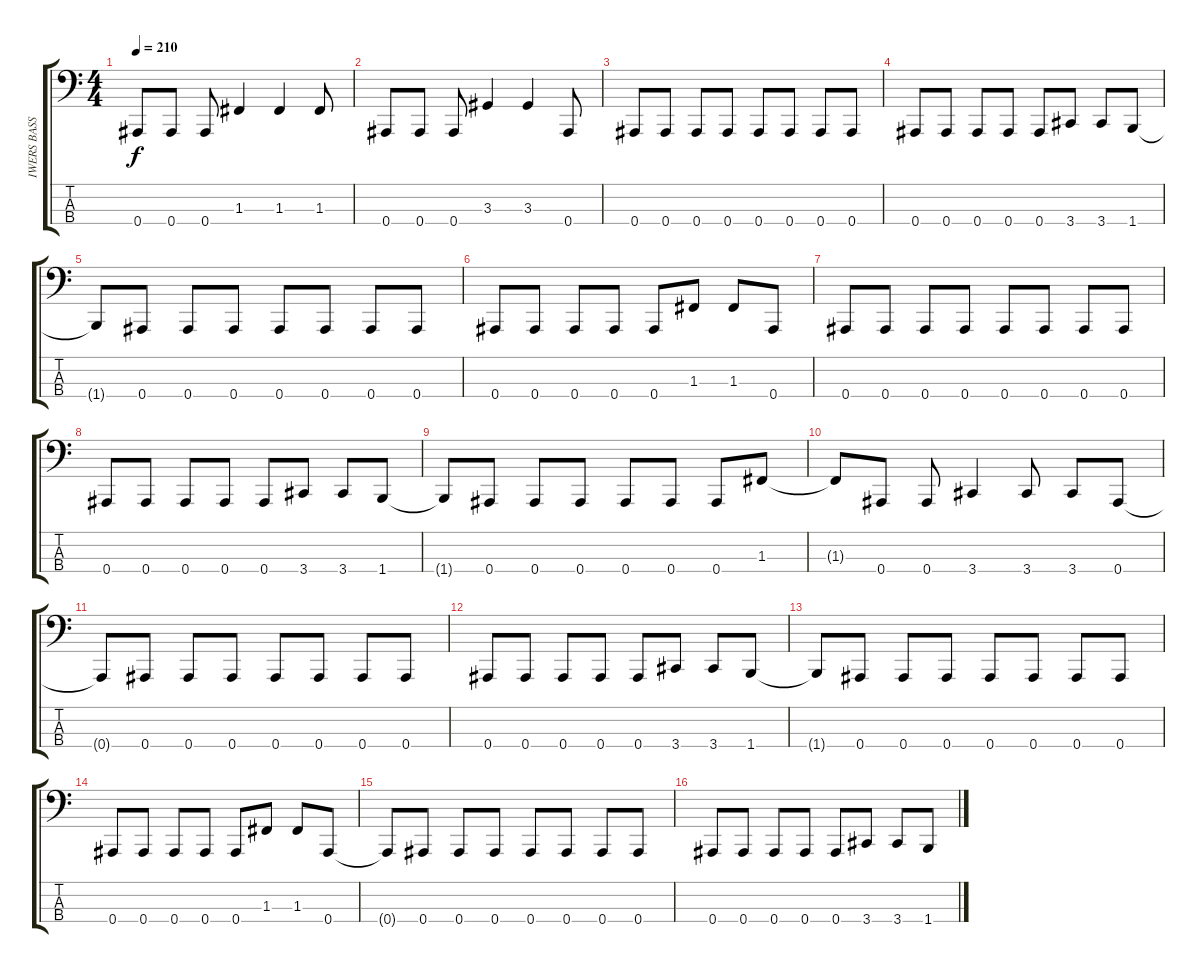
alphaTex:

\track ("IWERS BASS" "IWERS BASS") {instrument electricbassfinger}
\staff {score tabs}
\tuning (Eb2 Bb1 F1 Bb0) {hide}
\ts (4 4)
\tempo 210
\clef f4
\ks c
0.4.8{dy f} 0.4.8 0.4.8 1.3.4 1.3.4 1.3.8 |
0.4.8 0.4.8 0.4.8 3.3.4 3.3.4 0.4.8 |
0.4.8 0.4.8 0.4.8 0.4.8 0.4.8 0.4.8 0.4.8 0.4.8 |
0.4.8 0.4.8 0.4.8 0.4.8 0.4.8 3.4.8 3.4.8 1.4.8 |
1.4{t}.8 0.4.8 0.4.8 0.4.8 0.4.8 0.4.8 0.4.8 0.4.8 |
0.4.8 0.4.8 0.4.8 0.4.8 0.4.8 1.3.8 1.3.8 0.4.8 |
0.4.8 0.4.8 0.4.8 0.4.8 0.4.8 0.4.8 0.4.8 0.4.8 |
0.4.8 0.4.8 0.4.8 0.4.8 0.4.8 3.4.8 3.4.8 1.4.8 |
1.4{t}.8 0.4.8 0.4.8 0.4.8 0.4.8 0.4.8 0.4.8 1.3.8 |
1.3{t}.8 0.4.8 0.4.8 3.4.4 3.4.8 3.4.8 0.4.8 |
0.4{t}.8 0.4.8 0.4.8 0.4.8 0.4.8 0.4.8 0.4.8 0.4.8 |
0.4.8 0.4.8 0.4.8 0.4.8 0.4.8 3.4.8 3.4.8 1.4.8 |
1.4{t}.8 0.4.8 0.4.8 0.4.8 0.4.8 0.4.8 0.4.8 0.4.8 |
0.4.8 0.4.8 0.4.8 0.4.8 0.4.8 1.3.8 1.3.8 0.4.8 |
0.4{t}.8 0.4.8 0.4.8 0.4.8 0.4.8 0.4.8 0.4.8 0.4.8 |
0.4.8 0.4.8 0.4.8 0.4.8 0.4.8 3.4.8 3.4.8 1.4.8
